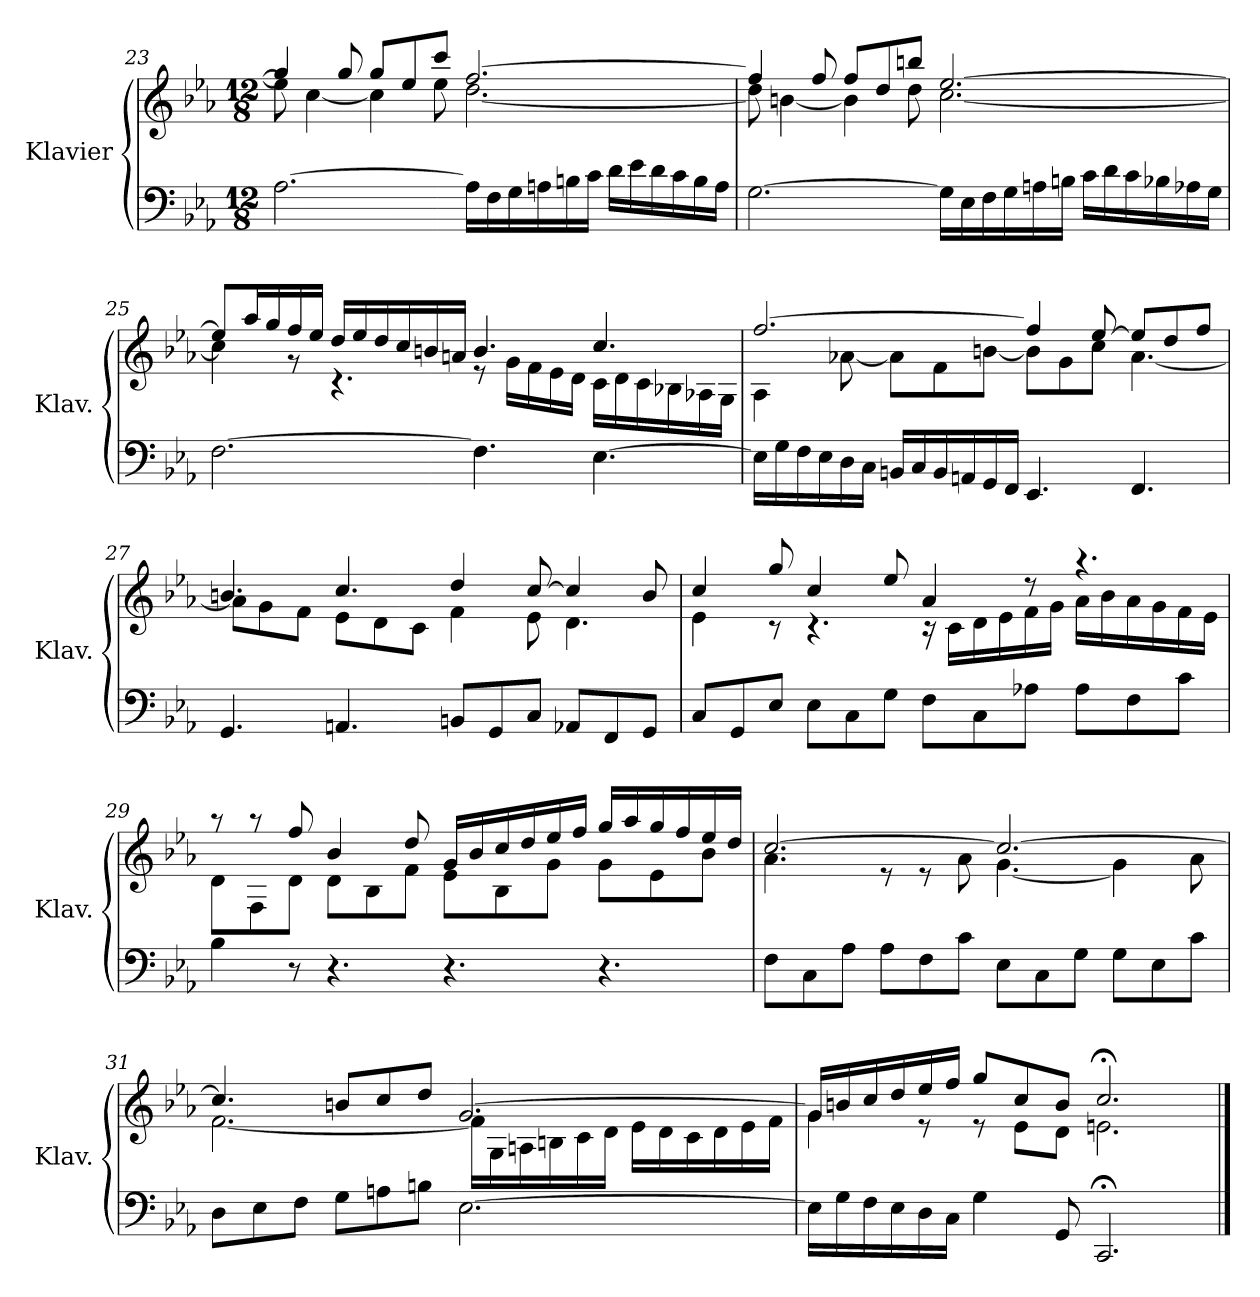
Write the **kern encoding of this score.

**kern	**kern
*part1	*part1
*staff2	*staff1
*I"Klavier	*
*I'Klav.	*
*clefF4	*clefG2
*k[b-e-a-]	*k[b-e-a-]
*E-:	*E-:
*M12/8	*M12/8
=23	=23
*	*^
[2.A-i\	4ggi/]	8ee-i\]
.	.	[4cci\
.	8ggi/	.
.	8ggi/L	4cci\]
.	8ee-i/	.
.	8ccci/J	8ee-i\
16A-i\LL]	[2.ffi/	[2.ddi\
16Fi\	.	.
16Gi\	.	.
16Ani\	.	.
16Bni\	.	.
16ci\JJ	.	.
16di\LL	.	.
16e-i\	.	.
16di\	.	.
16ci\	.	.
16Bi\	.	.
16Ai\JJ	.	.
!!LO:LB:g=z	!!
=24	=24	=24
[2.Gi\	4ffi/]	8ddi\]
.	.	[4bni\
.	8ffi/	.
.	8ffi/L	4bi\]
.	8ddi/	.
.	8bbni/J	8ddi\
16Gi\LL]	[2.ee-i/	[2.cci\
16E-i\	.	.
16Fi\	.	.
16Gi\	.	.
16Ani\	.	.
16Bni\JJ	.	.
16ci\LL	.	.
16di\	.	.
16ci\	.	.
16B-Xi\	.	.
16A-Xi\	.	.
16Gi\JJ	.	.
=25	=25	=25
[2.Fi\	8ee-i/L]	4cci\]
.	16aa-i/L	.
.	16ggi/	.
.	16ffi/	8r
.	16ee-i/JJ	.
.	16ddi/LL	4.r
.	16ee-i/	.
.	16ddi/	.
.	16cci/	.
.	16bni/	.
.	16ani/JJ	.
4.Fi\]	4.bi/	8r
.	.	16gi\LL
.	.	16fi\
.	.	16e-i\
.	.	16di\JJ
[4.E-i\	4.cci/	16ci\LL
.	.	16di\
.	.	16ci\
.	.	16B-Xi\
.	.	16A-Xi\
.	.	16Gi\JJ
!!LO:LB:g=z	!!
=26	=26	=26
16E-i\LL]	[2.ffi/	4A-i\
16Gi\	.	.
16Fi\	.	.
16E-i\	.	.
16Di\	.	[8a-Xi\
16Ci\JJ	.	.
16BBni/LL	.	8a-i\L]
16Ci/	.	.
16BBi/	.	8fi\
16AAni/	.	.
16GGi/	.	[8bni\J
16FFi/JJ	.	.
4.EE-i/	4ffi/]	8bi\L]
.	.	8gi\
.	[8ee-i/	8cci\J
4.FFi/	8ee-i/L]	[4.a-i\
.	8ddi/	.
.	8ffi/J	.
=27	=27	=27
4.GGi/	4.bni/	8a-i\L]
.	.	8gi\
.	.	8fi\J
4.AAni/	4.cci/	8e-i\L
.	.	8di\
.	.	8ci\J
8BBni/L	4ddi/	4fi\
8GGi/	.	.
8Ci/J	[8cci/	8e-i\
8AA-Xi/L	4cci/]	4.di\
8FFi/	.	.
8GGi/J	8bi/	.
!!LO:LB:g=z	!!
=28	=28	=28
8Ci/L	4cci/	4e-i\
8GGi/	.	.
8E-i/J	8ggi/	8r
8E-i\L	4cci/	4.r
8Ci\	.	.
8Gi\J	8ee-i/	.
8Fi\L	4a-i/	16r
.	.	16ci\LL
8Ci\	.	16di\
.	.	16e-i\
8A-Xi\J	8r	16fi\
.	.	16gi\JJ
8A-i\L	4.r	16a-i\LL
.	.	16b-i\
8Fi\	.	16a-i\
.	.	16gi\
8ci\J	.	16fi\
.	.	16e-i\JJ
=29	=29	=29
4B-i\	8r	8di\L
.	8r	8Fi\
8r	8ffi/	8di\J
4.r	4b-i/	8di\L
.	.	8B-i\
.	8ddi/	8fi\J
4.r	16gi/LL	8e-i\L
.	16b-i/	.
.	16cci/	8B-i\
.	16ddi/	.
.	16ee-i/	8gi\J
.	16ffi/JJ	.
4.r	16ggi/LL	8gi\L
.	16aa-i/	.
.	16ggi/	8e-i\
.	16ffi/	.
.	16ee-i/	8b-i\J
.	16ddi/JJ	.
!!LO:LB:g=z	!!
=30	=30	=30
8Fi\L	[2.cci/	4.a-i\
8Ci\	.	.
8A-i\J	.	.
8A-i\L	.	8r
8Fi\	.	8r
8ci\J	.	8a-i\
8E-i\L	2.cci/_	[4.gi\
8Ci\	.	.
8Gi\J	.	.
8Gi\L	.	4gi\]
8E-i\	.	.
8ci\J	.	8a-i\
!!LO:LB:g=z	!!
=31	=31	=31
8Di\L	4.cci/]	[2.fi\
8E-i\	.	.
8Fi\J	.	.
8Gi\L	8bni/L	.
8Ani\	8cci/	.
8Bni\J	8ddi/J	.
[2.E-i\	[2.gi/	16fi\LL]
.	.	16Gi\
.	.	16Ani\
.	.	16Bni\
.	.	16ci\
.	.	16di\JJ
.	.	16e-i\LL
.	.	16di\
.	.	16ci\
.	.	16di\
.	.	16e-i\
.	.	16fi\JJ
=32	=32	=32
16E-i\LL]	16gi/LL]	4gi\
16Gi\	16bni/	.
16Fi\	16cci/	.
16E-i\	16ddi/	.
16Di\	16ee-i/	8r
16Ci\JJ	16ffi/JJ	.
4Gi\	8ggi/L	8r
.	8cci/	8e-i\L
8GGi/	8bi/J	8di\J
2.CC;i/	2.cc;i/	2.eni\
*	*v	*v
==	==
*-	*-
